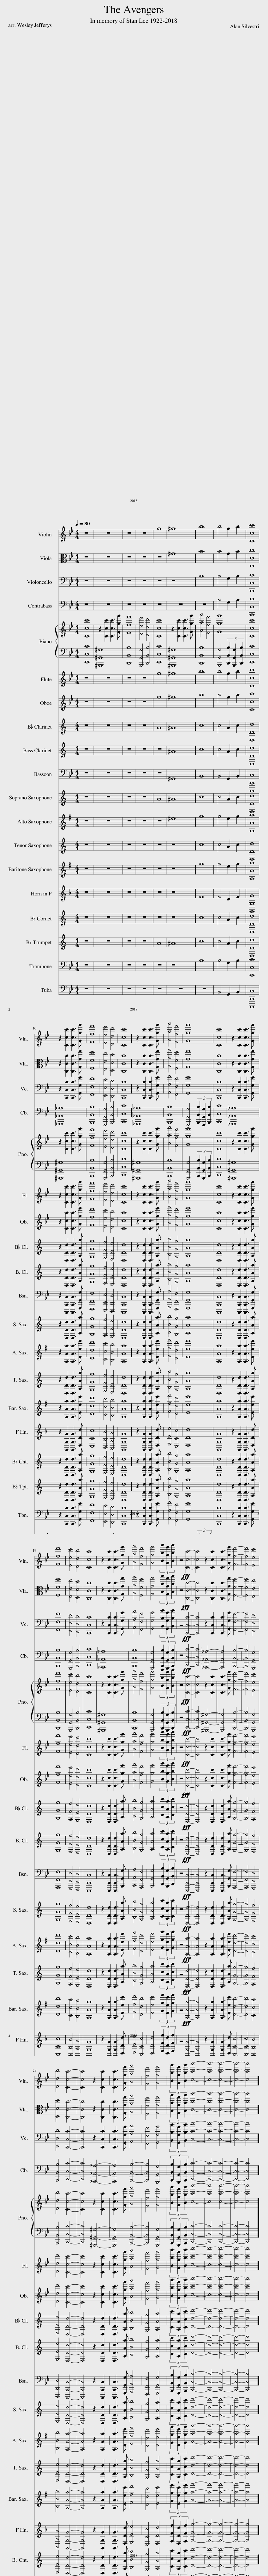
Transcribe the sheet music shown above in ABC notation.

X:1
%%score 1 2 3 4 { 5 | 6 } 7 8 9 10 11 12 13 14 15 16 17 18 19 20
L:1/8
Q:1/4=80
M:4/4
I:linebreak $
K:Bb
V:1 treble
V:2 alto
V:3 bass
V:4 bass transpose=-12
V:5 treble
V:6 bass
V:7 treble
V:8 treble
V:9 treble transpose=-2
V:10 treble transpose=-14
V:11 bass
V:12 treble transpose=-2
V:13 treble transpose=-9
V:14 treble transpose=-14
V:15 treble transpose=-21
V:16 treble transpose=-7
V:17 treble transpose=-2
V:18 treble transpose=-2
V:19 bass
V:20 bass
V:1
 z8 | z8 | z8 | z8 | g8 | %5
 ^g8 | b8 | b4 g2 b2 | [Ccc']8 |$ z2 [Ccc']2 [Ccc']3 [Ggg'] | %10
 [Fff']8 | [Eee']4 [Ddd']4 | [Ccc']8 | z2 [Ccc']2 [Ccc']3 [Ggg'] | [Aaa']4 [Fff']4 | %15
 [Ggg']8 | [Ccc']8 | z2 [Ccc']2 [Ccc']3 [Ggg'] |$ [Fff']8 | [Eee']4 [Ddd']4 | %20
 [Ccc']8 | z2 [Ccc']2 [Ccc']3 [Ggg'] | [Aaa']4 [Fff']4 | [Ggg']4 (3[Bbb']2 [Ggg']2 [Bbb']2 | z4!fff!!fff!!fff! [Ccc']4- | %25
 [Ccc']4 z2 [Ccc']2 | [Ccc']3 [Ggg'] [Fff']4- | [Fff']4 [Eee']4 |$ [Ddd']4 [Ccc']4- | [Ccc']4 z2 [Ccc']2 | %30
 [Ccc']3 [Ggg'] [Aaa']4 | [Fff']4 [Ggg']4 | (3[Bbb']2 [Ggg']2 [Bbb']2 [cc'c'']4- | [cc'c'']4- [cc'c'']4- | [cc'c'']4- [cc'c'']4 |] %35
V:2
 z8 | z8 | z8 | z8 | z8 | %5
 ^G8 | B8 | B4 G2 B2 | [C,Cc]8 |$ z2 [C,Cc]2 [C,Cc]3 [G,Gg] | %10
 [F,Ff]8 | [E,Ee]4 [D,Dd]4 | [C,Cc]8 | z2 [C,Cc]2 [C,Cc]3 [G,Gg] | [A,Aa]4 [F,Ff]4 | %15
 [G,Gg]8 | [C,Cc]8 | z2 [C,Cc]2 [C,Cc]3 [G,Gg] |$ [F,Ff]8 | [E,Ee]4 [D,Dd]4 | %20
 [C,Cc]8 | z2 [C,Cc]2 [C,Cc]3 [G,Gg] | [A,Aa]4 [F,Ff]4 | [G,Gg]4 (3[B,Bb]2 [G,Gg]2 [B,Bb]2 | z4!fff!!fff!!fff! [C,Cc]4- | %25
 [C,Cc]4 z2 [C,Cc]2 | [C,Cc]3 [G,Gg] [F,Ff]4- | [F,Ff]4 [E,Ee]4 |$ [D,Dd]4 [C,Cc]4- | [C,Cc]4 z2 [C,Cc]2 | %30
 [C,Cc]3 [G,Gg] [A,Aa]4 | [F,Ff]4 [G,Gg]4 | (3[B,Bb]2 [G,Gg]2 [B,Bb]2 [Ccc']4- | [Ccc']4- [Ccc']4- | [Ccc']4- [Ccc']4 |] %35
V:3
 z8 | z8 | z8 | z8 | z8 | %5
 z8 | B,8 | B,4 G,2 B,2 | [C,,C,C]8 |$ z2 [C,,C,C]2 [C,,C,C]3 [G,,G,G] | %10
 [F,,F,F]8 | [E,,E,E]4 [D,,D,D]4 | [C,,C,C]8 | z2 [C,,C,C]2 [C,,C,C]3 [G,,G,G] | [A,,A,A]4 [F,,F,F]4 | %15
 [G,,G,G]8 | [C,,C,C]8 | z2 [C,,C,C]2 [C,,C,C]3 [G,,G,G] |$ [F,,F,F]8 | [E,,E,E]4 [D,,D,D]4 | %20
 [C,,C,C]8 | z2 [C,,C,C]2 [C,,C,C]3 [G,,G,G] | [A,,A,A]4 [F,,F,F]4 | [G,,G,G]4 (3[B,,B,B]2 [G,,G,G]2 [B,,B,B]2 | z4!fff!!fff!!fff! [C,,C,C]4- | %25
 [C,,C,C]4 z2 [C,,C,C]2 | [C,,C,C]3 [G,,G,G] [F,,F,F]4- | [F,,F,F]4 [E,,E,E]4 |$ [D,,D,D]4 [C,,C,C]4- | [C,,C,C]4 z2 [C,,C,C]2 | %30
 [C,,C,C]3 [G,,G,G] [A,,A,A]4 | [F,,F,F]4 [G,,G,G]4 | (3[B,,B,B]2 [G,,G,G]2 [B,,B,B]2 [C,Cc]4- | [C,Cc]4- [C,Cc]4- | [C,Cc]4- [C,Cc]4 |] %35
V:4
 z8 | z8 | z8 | z8 | z8 | %5
 z8 | z8 | B,4 G,2 B,2 | [C,,C,C]8 |$ [_A,,,_A,,_A,]8 | %10
 [B,,,B,,B,]8 | [G,,,G,,G,]4 [B,,,B,,B,]4 | [C,,C,C]8 | [_A,,,_A,,_A,]8 | [B,,,B,,B,]8 | %15
 [G,,,G,,G,]4 (3[B,,,B,,B,]2 [G,,,G,,G,]2 [B,,,B,,B,]2 | [C,,C,C]8 | [_A,,,_A,,_A,]8 |$ [B,,,B,,B,]8 | [G,,,G,,G,]4 [B,,,B,,B,]4 | %20
 [C,,C,C]8 | [_A,,,_A,,_A,]8 | [B,,,B,,B,]8 | [G,,,G,,G,]4 (3[B,,,B,,B,]2 [G,,,G,,G,]2 [B,,,B,,B,]2 | z4!fff!!fff!!fff! [C,,C,C]4- | %25
 [C,,C,C]4 [_A,,,_A,,_A,]4- | [A,,,A,,A,]4 [B,,,B,,B,]4- | [B,,,B,,B,]4 [G,,,G,,G,]4 |$ [B,,,B,,B,]4 [C,,C,C]4- | [C,,C,C]4 [_A,,,_A,,_A,]4- | %30
 [A,,,A,,A,]4 [B,,,B,,B,]4- | [B,,,B,,B,]4 [G,,,G,,G,]4 | (3[B,,,B,,B,]2 [G,,,G,,G,]2 [B,,,B,,B,]2 [C,,C,C]4- | [C,,C,C]4- [C,,C,C]4- | [C,,C,C]4- [C,,C,C]4 |] %35
V:5
 [Ccc']8 | z2 [Ccc']2 [Ccc']3 [Ggg'] | [Fff']8 | [Eee']4 [Ddd']4 | [Ccc']8 | %5
 z2 [Ccc']2 [Ccc']3 [Ggg'] | [Aaa']4 [Fff']4 | [Ggg']8 | [Ccc']8 |$ z2 [Ccc']2 [Ccc']3 [Ggg'] | %10
 [Fff']8 | [Eee']4 [Ddd']4 | [Ccc']8 | z2 [Ccc']2 [Ccc']3 [Ggg'] | [Aaa']4 [Fff']4 | %15
 [Ggg']8 | [Ccc']8 | z2 [Ccc']2 [Ccc']3 [Ggg'] |$ [Fff']8 | [Eee']4 [Ddd']4 | %20
 [Ccc']8 | z2 [Ccc']2 [Ccc']3 [Ggg'] | [Aaa']4 [Fff']4 | [Ggg']4 (3[Bbb']2 [Ggg']2 [Bbb']2 | z4!fff!!fff!!fff! [Ccc']4- | %25
 [Ccc']4 z2 [Ccc']2 | [Ccc']3 [Ggg'] [Fff']4- | [Fff']4 [Eee']4 |$ [Ddd']4 [Ccc']4- | [Ccc']4 z2 [Ccc']2 | %30
 [Ccc']3 [Ggg'] [Aaa']4 | [Fff']4 [Ggg']4 | (3[Bbb']2 [Ggg']2 [Bbb']2 [cc'c'']4- | [cc'c'']4 [cc'c'']4- | [cc'c'']4- [cc'c'']4 |] %35
V:6
 [C,,C,C]8 | [^G,,,^G,,^G,]8 | [B,,,B,,B,]8 | [G,,,G,,G,]4 [B,,,B,,B,]4 | [C,,C,C]8 | %5
 [^G,,,^G,,^G,]8 | [B,,,B,,B,]8 | [G,,,G,,G,]4 (3[B,,,B,,B,]2 [G,,,G,,G,]2 [B,,,B,,B,]2 | [C,,C,C]8 |$ [^G,,,^G,,^G,]8 | %10
 [B,,,B,,B,]8 | [G,,,G,,G,]4 [B,,,B,,B,]4 | [C,,C,C]8 | [^G,,,^G,,^G,]8 | [B,,,B,,B,]8 | %15
 [G,,,G,,G,]4 (3[B,,,B,,B,]2 [G,,,G,,G,]2 [B,,,B,,B,]2 | [C,,C,C]8 | [^G,,,^G,,^G,]8 |$ [B,,,B,,B,]8 | [G,,,G,,G,]4 [B,,,B,,B,]4 | %20
 [C,,C,C]8 | [^G,,,^G,,^G,]8 | [B,,,B,,B,]8 | [G,,,G,,G,]4 (3[B,,,B,,B,]2 [G,,,G,,G,]2 [B,,,B,,B,]2 | z4!fff!!fff!!fff! [C,,C,C]4- | %25
 [C,,C,C]4 [^G,,,^G,,^G,]4- | [G,,,G,,G,]4 [B,,,B,,B,]4- | [B,,,B,,B,]4 [G,,,G,,G,]4 |$ [B,,,B,,B,]4 [C,,C,C]4- | [C,,C,C]4 [^G,,,^G,,^G,]4- | %30
 [G,,,G,,G,]4 [B,,,B,,B,]4- | [B,,,B,,B,]4 [G,,,G,,G,]4 | (3[B,,,B,,B,]2 [G,,,G,,G,]2 [B,,,B,,B,]2 [C,,C,C]4- | [C,,C,C]4 [C,,C,C]4- | [C,,C,C]4- [C,,C,C]4 |] %35
V:7
 z8 | z8 | z8 | z8 | g8 | %5
 ^g8 | b8 | b4 g2 b2 | [Ccc']8 |$ z2 [Ccc']2 [Ccc']3 [Ggg'] | %10
 [Fff']8 | [Eee']4 [Ddd']4 | [Ccc']8 | z2 [Ccc']2 [Ccc']3 [Ggg'] | [Aaa']4 [Fff']4 | %15
 [Ggg']8 | [Ccc']8 | z2 [Ccc']2 [Ccc']3 [Ggg'] |$ [Fff']8 | [Eee']4 [Ddd']4 | %20
 [Ccc']8 | z2 [Ccc']2 [Ccc']3 [Ggg'] | [Aaa']4 [Fff']4 | [Ggg']4 (3[Bbb']2 [Ggg']2 [Bbb']2 | z4!fff!!fff!!fff! [Ccc']4- | %25
 [Ccc']4 z2 [Ccc']2 | [Ccc']3 [Ggg'] [Fff']4- | [Fff']4 [Eee']4 |$ [Ddd']4 [Ccc']4- | [Ccc']4 z2 [Ccc']2 | %30
 [Ccc']3 [Ggg'] [Aaa']4 | [Fff']4 [Ggg']4 | (3[Bbb']2 [Ggg']2 [Bbb']2 [cc'c'']4- | [cc'c'']4- [cc'c'']4- | [cc'c'']4- [cc'c'']4 |] %35
V:8
 z8 | z8 | z8 | z8 | g8 | %5
 ^g8 | b8 | b4 g2 b2 | [Ccc']8 |$ z2 [Ccc']2 [Ccc']3 [Ggg'] | %10
 [Fff']8 | [Eee']4 [Ddd']4 | [Ccc']8 | z2 [Ccc']2 [Ccc']3 [Ggg'] | [Aaa']4 [Fff']4 | %15
 [Ggg']8 | [Ccc']8 | z2 [Ccc']2 [Ccc']3 [Ggg'] |$ [Fff']8 | [Eee']4 [Ddd']4 | %20
 [Ccc']8 | z2 [Ccc']2 [Ccc']3 [Ggg'] | [Aaa']4 [Fff']4 | [Ggg']4 (3[Bbb']2 [Ggg']2 [Bbb']2 | z4!fff!!fff!!fff! [Ccc']4- | %25
 [Ccc']4 z2 [Ccc']2 | [Ccc']3 [Ggg'] [Fff']4- | [Fff']4 [Eee']4 |$ [Ddd']4 [Ccc']4- | [Ccc']4 z2 [Ccc']2 | %30
 [Ccc']3 [Ggg'] [Aaa']4 | [Fff']4 [Ggg']4 | (3[Bbb']2 [Ggg']2 [Bbb']2 [cc'c'']4- | [cc'c'']4- [cc'c'']4- | [cc'c'']4- [cc'c'']4 |] %35
V:9
[K:C] z8 | z8 | z8 | z8 | A8 | %5
 ^A8 | c8 | c4 A2 c2 | [D,Dd]8 |$ z2 [D,Dd]2 [D,Dd]3 [A,Aa] | %10
 [G,Gg]8 | [F,Ff]4 [E,Ee]4 | [D,Dd]8 | z2 [D,Dd]2 [D,Dd]3 [A,Aa] | [B,Bb]4 [G,Gg]4 | %15
 [A,Aa]8 | [D,Dd]8 | z2 [D,Dd]2 [D,Dd]3 [A,Aa] |$ [G,Gg]8 | [F,Ff]4 [E,Ee]4 | %20
 [D,Dd]8 | z2 [D,Dd]2 [D,Dd]3 [A,Aa] | [B,Bb]4 [G,Gg]4 | [A,Aa]4 (3[Ccc']2 [A,Aa]2 [Ccc']2 | z4!fff!!fff!!fff! [D,Dd]4- | %25
 [D,Dd]4 z2 [D,Dd]2 | [D,Dd]3 [A,Aa] [G,Gg]4- | [G,Gg]4 [F,Ff]4 |$ [E,Ee]4 [D,Dd]4- | [D,Dd]4 z2 [D,Dd]2 | %30
 [D,Dd]3 [A,Aa] [B,Bb]4 | [G,Gg]4 [A,Aa]4 | (3[Ccc']2 [A,Aa]2 [Ccc']2 [Ddd']4- | [Ddd']4- [Ddd']4- | [Ddd']4- [Ddd']4 |] %35
V:10
[K:C] z8 | z8 | z8 | z8 | z8 | %5
 ^A8 | c8 | c4 A2 c2 | [D,Dd]8 |$ z2 [D,Dd]2 [D,Dd]3 [A,Aa] | %10
 [G,Gg]8 | [F,Ff]4 [E,Ee]4 | [D,Dd]8 | z2 [D,Dd]2 [D,Dd]3 [A,Aa] | [B,Bb]4 [G,Gg]4 | %15
 [A,Aa]8 | [D,Dd]8 | z2 [D,Dd]2 [D,Dd]3 [A,Aa] |$ [G,Gg]8 | [F,Ff]4 [E,Ee]4 | %20
 [D,Dd]8 | z2 [D,Dd]2 [D,Dd]3 [A,Aa] | [B,Bb]4 [G,Gg]4 | [A,Aa]4 (3[Ccc']2 [A,Aa]2 [Ccc']2 | z4!fff!!fff!!fff! [D,Dd]4- | %25
 [D,Dd]4 z2 [D,Dd]2 | [D,Dd]3 [A,Aa] [G,Gg]4- | [G,Gg]4 [F,Ff]4 |$ [E,Ee]4 [D,Dd]4- | [D,Dd]4 z2 [D,Dd]2 | %30
 [D,Dd]3 [A,Aa] [B,Bb]4 | [G,Gg]4 [A,Aa]4 | (3[Ccc']2 [A,Aa]2 [Ccc']2 [Ddd']4- | [Ddd']4- [Ddd']4- | [Ddd']4- [Ddd']4 |] %35
V:11
 z8 | z8 | z8 | z8 | z8 | %5
 ^G,,8 | B,,8 | B,,4 G,,2 B,,2 | [C,,,C,,C,]8 |$ z2 [C,,,C,,C,]2 [C,,,C,,C,]3 [G,,,G,,G,] | %10
 [F,,,F,,F,]8 | [E,,,E,,E,]4 [D,,,D,,D,]4 | [C,,,C,,C,]8 | z2 [C,,,C,,C,]2 [C,,,C,,C,]3 [G,,,G,,G,] | [A,,,A,,A,]4 [F,,,F,,F,]4 | %15
 [G,,,G,,G,]8 | [C,,,C,,C,]8 | z2 [C,,,C,,C,]2 [C,,,C,,C,]3 [G,,,G,,G,] |$ [F,,,F,,F,]8 | [E,,,E,,E,]4 [D,,,D,,D,]4 | %20
 [C,,,C,,C,]8 | z2 [C,,,C,,C,]2 [C,,,C,,C,]3 [G,,,G,,G,] | [A,,,A,,A,]4 [F,,,F,,F,]4 | [G,,,G,,G,]4 (3[B,,,B,,B,]2 [G,,,G,,G,]2 [B,,,B,,B,]2 | z4!fff!!fff!!fff! [C,,,C,,C,]4- | %25
 [C,,,C,,C,]4 z2 [C,,,C,,C,]2 | [C,,,C,,C,]3 [G,,,G,,G,] [F,,,F,,F,]4- | [F,,,F,,F,]4 [E,,,E,,E,]4 |$ [D,,,D,,D,]4 [C,,,C,,C,]4- | [C,,,C,,C,]4 z2 [C,,,C,,C,]2 | %30
 [C,,,C,,C,]3 [G,,,G,,G,] [A,,,A,,A,]4 | [F,,,F,,F,]4 [G,,,G,,G,]4 | (3[B,,,B,,B,]2 [G,,,G,,G,]2 [B,,,B,,B,]2 [C,,C,C]4- | [C,,C,C]4- [C,,C,C]4- | [C,,C,C]4- [C,,C,C]4 |] %35
V:12
[K:C] z8 | z8 | z8 | z8 | A8 | %5
 ^A8 | c8 | c4 A2 c2 | [D,Dd]8 |$ z2 [D,Dd]2 [D,Dd]3 [A,Aa] | %10
 [G,Gg]8 | [F,Ff]4 [E,Ee]4 | [D,Dd]8 | z2 [D,Dd]2 [D,Dd]3 [A,Aa] | [B,Bb]4 [G,Gg]4 | %15
 [A,Aa]8 | [D,Dd]8 | z2 [D,Dd]2 [D,Dd]3 [A,Aa] |$ [G,Gg]8 | [F,Ff]4 [E,Ee]4 | %20
 [D,Dd]8 | z2 [D,Dd]2 [D,Dd]3 [A,Aa] | [B,Bb]4 [G,Gg]4 | [A,Aa]4 (3[Ccc']2 [A,Aa]2 [Ccc']2 | z4!fff!!fff!!fff! [D,Dd]4- | %25
 [D,Dd]4 z2 [D,Dd]2 | [D,Dd]3 [A,Aa] [G,Gg]4- | [G,Gg]4 [F,Ff]4 |$ [E,Ee]4 [D,Dd]4- | [D,Dd]4 z2 [D,Dd]2 | %30
 [D,Dd]3 [A,Aa] [B,Bb]4 | [G,Gg]4 [A,Aa]4 | (3[Ccc']2 [A,Aa]2 [Ccc']2 [Ddd']4- | [Ddd']4- [Ddd']4- | [Ddd']4- [Ddd']4 |] %35
V:13
[K:G] z8 | z8 | z8 | z8 | z8 | %5
 ^e8 | g8 | g4 e2 g2 | [A,Aa]8 |$ z2 [A,Aa]2 [A,Aa]3 [Eee'] | %10
 [Ddd']8 | [Ccc']4 [B,Bb]4 | [A,Aa]8 | z2 [A,Aa]2 [A,Aa]3 [Eee'] | [Fff']4 [Ddd']4 | %15
 [Eee']8 | [A,Aa]8 | z2 [A,Aa]2 [A,Aa]3 [Eee'] |$ [Ddd']8 | [Ccc']4 [B,Bb]4 | %20
 [A,Aa]8 | z2 [A,Aa]2 [A,Aa]3 [Eee'] | [Fff']4 [Ddd']4 | [Eee']4 (3[Ggg']2 [Eee']2 [Ggg']2 | z4!fff!!fff!!fff! [A,Aa]4- | %25
 [A,Aa]4 z2 [A,Aa]2 | [A,Aa]3 [Eee'] [Ddd']4- | [Ddd']4 [Ccc']4 |$ [B,Bb]4 [A,Aa]4- | [A,Aa]4 z2 [A,Aa]2 | %30
 [A,Aa]3 [Eee'] [Fff']4 | [Ddd']4 [Eee']4 | (3[Ggg']2 [Eee']2 [Ggg']2 [Aaa']4- | [Aaa']4- [Aaa']4- | [Aaa']4- [Aaa']4 |] %35
V:14
[K:C] z8 | z8 | z8 | z8 | z8 | %5
 z8 | c8 | c4 A2 c2 | [D,Dd]8 |$ z2 [D,Dd]2 [D,Dd]3 [A,Aa] | %10
 [G,Gg]8 | [F,Ff]4 [E,Ee]4 | [D,Dd]8 | z2 [D,Dd]2 [D,Dd]3 [A,Aa] | [B,Bb]4 [G,Gg]4 | %15
 [A,Aa]8 | [D,Dd]8 | z2 [D,Dd]2 [D,Dd]3 [A,Aa] |$ [G,Gg]8 | [F,Ff]4 [E,Ee]4 | %20
 [D,Dd]8 | z2 [D,Dd]2 [D,Dd]3 [A,Aa] | [B,Bb]4 [G,Gg]4 | [A,Aa]4 (3[Ccc']2 [A,Aa]2 [Ccc']2 | z4!fff!!fff!!fff! [D,Dd]4- | %25
 [D,Dd]4 z2 [D,Dd]2 | [D,Dd]3 [A,Aa] [G,Gg]4- | [G,Gg]4 [F,Ff]4 |$ [E,Ee]4 [D,Dd]4- | [D,Dd]4 z2 [D,Dd]2 | %30
 [D,Dd]3 [A,Aa] [B,Bb]4 | [G,Gg]4 [A,Aa]4 | (3[Ccc']2 [A,Aa]2 [Ccc']2 [Ddd']4- | [Ddd']4- [Ddd']4- | [Ddd']4- [Ddd']4 |] %35
V:15
[K:G] z8 | z8 | z8 | z8 | z8 | %5
 z8 | g8 | g4 e2 g2 | [A,Aa]8 |$ z2 [A,Aa]2 [A,Aa]3 [Eee'] | %10
 [Ddd']8 | [Ccc']4 [B,Bb]4 | [A,Aa]8 | z2 [A,Aa]2 [A,Aa]3 [Eee'] | [Fff']4 [Ddd']4 | %15
 [Eee']8 | [A,Aa]8 | z2 [A,Aa]2 [A,Aa]3 [Eee'] |$ [Ddd']8 | [Ccc']4 [B,Bb]4 | %20
 [A,Aa]8 | z2 [A,Aa]2 [A,Aa]3 [Eee'] | [Fff']4 [Ddd']4 | [Eee']4 (3[Ggg']2 [Eee']2 [Ggg']2 | z4!fff!!fff!!fff! [A,Aa]4- | %25
 [A,Aa]4 z2 [A,Aa]2 | [A,Aa]3 [Eee'] [Ddd']4- | [Ddd']4 [Ccc']4 |$ [B,Bb]4 [A,Aa]4- | [A,Aa]4 z2 [A,Aa]2 | %30
 [A,Aa]3 [Eee'] [Fff']4 | [Ddd']4 [Eee']4 | (3[Ggg']2 [Eee']2 [Ggg']2 [Aaa']4- | [Aaa']4- [Aaa']4- | [Aaa']4- [Aaa']4 |] %35
V:16
[K:F] z8 | z8 | z8 | z8 | z8 | %5
 z8 | F8 | F4 D2 F2 | [G,,G,G]8 |$ z2 [G,,G,G]2 [G,,G,G]3 [D,Dd] | %10
 [C,Cc]8 | [B,,B,B]4 [A,,A,A]4 | [G,,G,G]8 | z2 [G,,G,G]2 [G,,G,G]3 [D,Dd] | [E,Ee]4 [C,Cc]4 | %15
 [D,Dd]8 | [G,,G,G]8 | z2 [G,,G,G]2 [G,,G,G]3 [D,Dd] |$ [C,Cc]8 | [B,,B,B]4 [A,,A,A]4 | %20
 [G,,G,G]8 | z2 [G,,G,G]2 [G,,G,G]3 [D,Dd] | [E,Ee]4 [C,Cc]4 | [D,Dd]4 (3[F,Ff]2 [D,Dd]2 [F,Ff]2 | z4!fff!!fff!!fff! [G,,G,G]4- | %25
 [G,,G,G]4 z2 [G,,G,G]2 | [G,,G,G]3 [D,Dd] [C,Cc]4- | [C,Cc]4 [B,,B,B]4 |$ [A,,A,A]4 [G,,G,G]4- | [G,,G,G]4 z2 [G,,G,G]2 | %30
 [G,,G,G]3 [D,Dd] [E,Ee]4 | [C,Cc]4 [D,Dd]4 | (3[F,Ff]2 [D,Dd]2 [F,Ff]2 [G,Gg]4- | [G,Gg]4- [G,Gg]4- | [G,Gg]4- [G,Gg]4 |] %35
V:17
[K:C] z8 | z8 | z8 | z8 | z8 | %5
 z8 | c8 | c4 A2 c2 | [D,Dd]8 |$ z2 [D,Dd]2 [D,Dd]3 [A,Aa] | %10
 [G,Gg]8 | [F,Ff]4 [E,Ee]4 | [D,Dd]8 | z2 [D,Dd]2 [D,Dd]3 [A,Aa] | [B,Bb]4 [G,Gg]4 | %15
 [A,Aa]8 | [D,Dd]8 | z2 [D,Dd]2 [D,Dd]3 [A,Aa] |$ [G,Gg]8 | [F,Ff]4 [E,Ee]4 | %20
 [D,Dd]8 | z2 [D,Dd]2 [D,Dd]3 [A,Aa] | [B,Bb]4 [G,Gg]4 | [A,Aa]4 (3[Ccc']2 [A,Aa]2 [Ccc']2 | z4!fff!!fff!!fff! [D,Dd]4- | %25
 [D,Dd]4 z2 [D,Dd]2 | [D,Dd]3 [A,Aa] [G,Gg]4- | [G,Gg]4 [F,Ff]4 |$ [E,Ee]4 [D,Dd]4- | [D,Dd]4 z2 [D,Dd]2 | %30
 [D,Dd]3 [A,Aa] [B,Bb]4 | [G,Gg]4 [A,Aa]4 | (3[Ccc']2 [A,Aa]2 [Ccc']2 [Ddd']4- | [Ddd']4- [Ddd']4- | [Ddd']4- [Ddd']4 |] %35
V:18
[K:C] z8 | z8 | z8 | z8 | A8 | %5
 ^A8 | c8 | c4 A2 c2 | [D,Dd]8 |$ z2 [D,Dd]2 [D,Dd]3 [A,Aa] | %10
 [G,Gg]8 | [F,Ff]4 [E,Ee]4 | [D,Dd]8 | z2 [D,Dd]2 [D,Dd]3 [A,Aa] | [B,Bb]4 [G,Gg]4 | %15
 [A,Aa]8 | [D,Dd]8 | z2 [D,Dd]2 [D,Dd]3 [A,Aa] |$ [G,Gg]8 | [F,Ff]4 [E,Ee]4 | %20
 [D,Dd]8 | z2 [D,Dd]2 [D,Dd]3 [A,Aa] | [B,Bb]4 [G,Gg]4 | [A,Aa]4 (3[Ccc']2 [A,Aa]2 [Ccc']2 | z4!fff!!fff!!fff! [D,Dd]4- | %25
 [D,Dd]4 z2 [D,Dd]2 | [D,Dd]3 [A,Aa] [G,Gg]4- | [G,Gg]4 [F,Ff]4 |$ [E,Ee]4 [D,Dd]4- | [D,Dd]4 z2 [D,Dd]2 | %30
 [D,Dd]3 [A,Aa] [B,Bb]4 | [G,Gg]4 [A,Aa]4 | (3[Ccc']2 [A,Aa]2 [Ccc']2 [Ddd']4- | [Ddd']4- [Ddd']4- | [Ddd']4- [Ddd']4 |] %35
V:19
 z8 | z8 | z8 | z8 | z8 | %5
 z8 | B,8 | B,4 G,2 B,2 | [C,,C,C]8 |$ z2 [C,,C,C]2 [C,,C,C]3 [G,,G,G] | %10
 [F,,F,F]8 | [E,,E,E]4 [D,,D,D]4 | [C,,C,C]8 | z2 [C,,C,C]2 [C,,C,C]3 [G,,G,G] | [A,,A,A]4 [F,,F,F]4 | %15
 [G,,G,G]8 | [C,,C,C]8 | z2 [C,,C,C]2 [C,,C,C]3 [G,,G,G] |$ [F,,F,F]8 | [E,,E,E]4 [D,,D,D]4 | %20
 [C,,C,C]8 | z2 [C,,C,C]2 [C,,C,C]3 [G,,G,G] | [A,,A,A]4 [F,,F,F]4 | [G,,G,G]4 (3[B,,B,B]2 [G,,G,G]2 [B,,B,B]2 | z4!fff!!fff!!fff! [C,,C,C]4- | %25
 [C,,C,C]4 z2 [C,,C,C]2 | [C,,C,C]3 [G,,G,G] [F,,F,F]4- | [F,,F,F]4 [E,,E,E]4 |$ [D,,D,D]4 [C,,C,C]4- | [C,,C,C]4 z2 [C,,C,C]2 | %30
 [C,,C,C]3 [G,,G,G] [A,,A,A]4 | [F,,F,F]4 [G,,G,G]4 | (3[B,,B,B]2 [G,,G,G]2 [B,,B,B]2 [C,Cc]4- | [C,Cc]4- [C,Cc]4- | [C,Cc]4- [C,Cc]4 |] %35
V:20
 z8 | z8 | z8 | z8 | z8 | %5
 z8 | z8 | B,,4 G,,2 B,,2 | [C,,,C,,C,]8 |$ [_A,,,,_A,,,_A,,]8 | %10
 [B,,,,B,,,B,,]8 | [G,,,,G,,,G,,]4 [B,,,,B,,,B,,]4 | [C,,,C,,C,]8 | [_A,,,,_A,,,_A,,]8 | [B,,,,B,,,B,,]8 | %15
 [G,,,,G,,,G,,]4 (3[B,,,,B,,,B,,]2 [G,,,,G,,,G,,]2 [B,,,,B,,,B,,]2 | [C,,,C,,C,]8 | [_A,,,,_A,,,_A,,]8 |$ [B,,,,B,,,B,,]8 | [G,,,,G,,,G,,]4 [B,,,,B,,,B,,]4 | %20
 [C,,,C,,C,]8 | [_A,,,,_A,,,_A,,]8 | [B,,,,B,,,B,,]8 | [G,,,,G,,,G,,]4 (3[B,,,,B,,,B,,]2 [G,,,,G,,,G,,]2 [B,,,,B,,,B,,]2 | z4!fff!!fff!!fff! [C,,,C,,C,]4- | %25
 [C,,,C,,C,]4 [_A,,,,_A,,,_A,,]4- | [A,,,,A,,,A,,]4 [B,,,,B,,,B,,]4- | [B,,,,B,,,B,,]4 [G,,,,G,,,G,,]4 |$ [B,,,,B,,,B,,]4 [C,,,C,,C,]4- | [C,,,C,,C,]4 [_A,,,,_A,,,_A,,]4- | %30
 [A,,,,A,,,A,,]4 [B,,,,B,,,B,,]4- | [B,,,,B,,,B,,]4 [G,,,,G,,,G,,]4 | (3[B,,,,B,,,B,,]2 [G,,,,G,,,G,,]2 [B,,,,B,,,B,,]2 [C,,,C,,C,]4- | [C,,,C,,C,]4- [C,,,C,,C,]4- | [C,,,C,,C,]4- [C,,,C,,C,]4 |] %35
